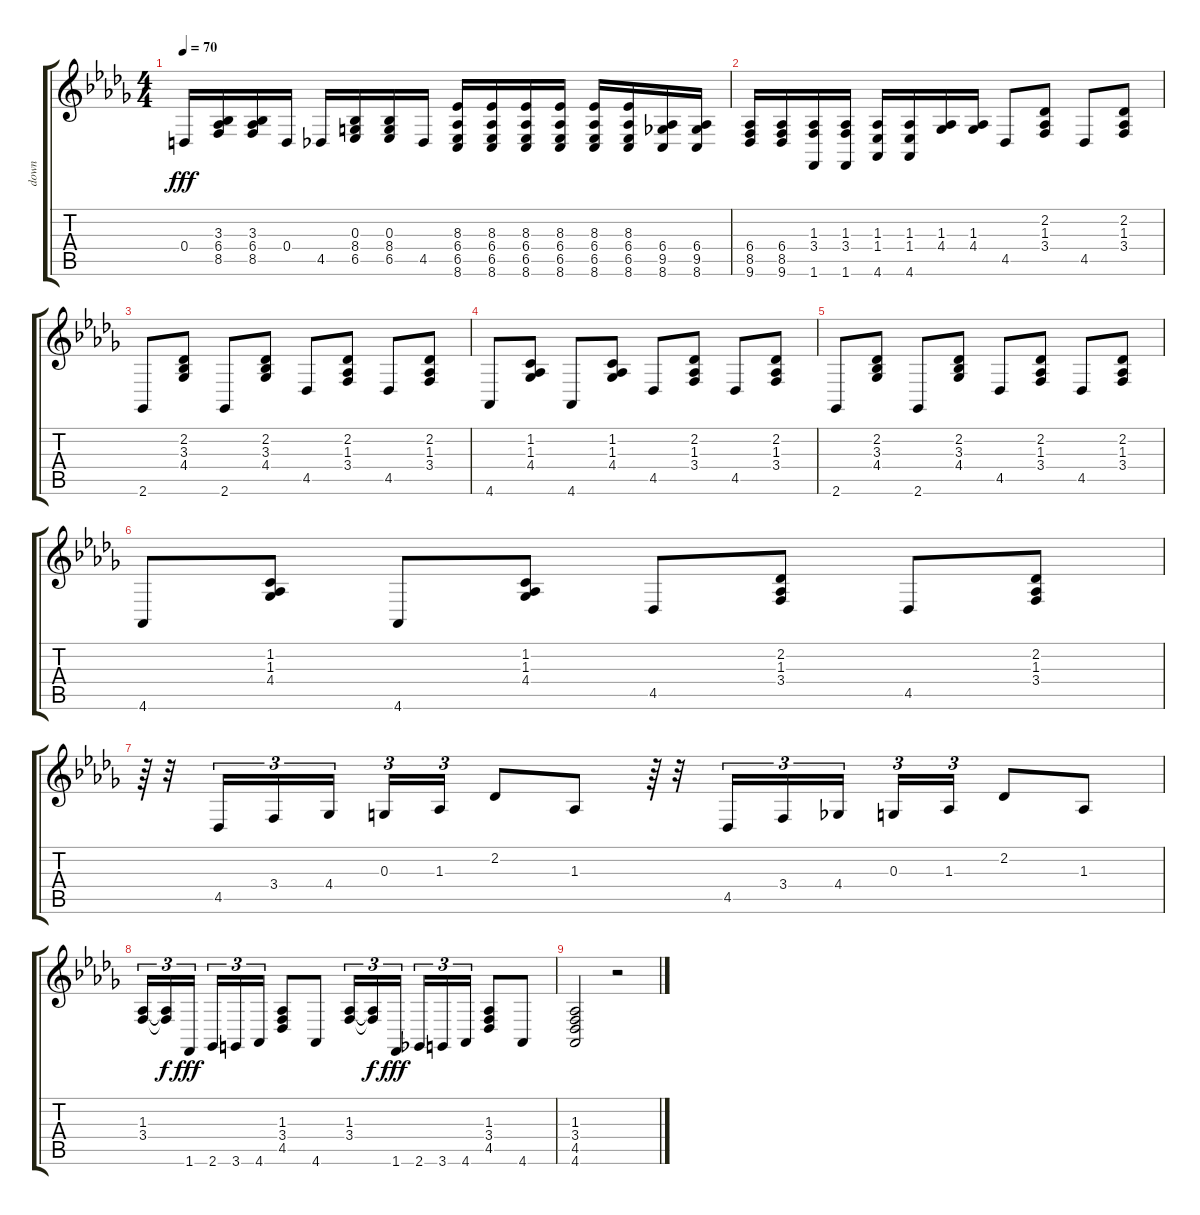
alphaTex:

\track ("down" "down") {instrument acousticgrandpiano}
\staff {score tabs}
\tuning (E4 B3 G3 D3 A2 E2) {hide}
\ts (4 4)
\tempo 70
\clef g2
\ks db
0.4.16{dy fff} (3.3 6.4 8.5).16 (3.3 6.4 8.5).16 0.4.16 4.5.16 (0.3 8.4 6.5).16 (0.3 8.4 6.5).16 4.5.16 (8.3 6.4 6.5 8.6).16 (8.3 6.4 6.5 8.6).16 (8.3 6.4 6.5 8.6).16 (8.3 6.4 6.5 8.6).16 (8.3 6.4 6.5 8.6).16 (8.3 6.4 6.5 8.6).16 (6.4 9.5 8.6).16 (6.4 9.5 8.6).16 |
(6.4 8.5 9.6).16 (6.4 8.5 9.6).16 (1.3 3.4 1.6).16 (1.3 3.4 1.6).16 (1.3 1.4 4.6).16 (1.3 1.4 4.6).16 (1.3 4.4).16 (1.3 4.4).16 4.5.8 (2.2 1.3 3.4).8 4.5.8 (2.2 1.3 3.4).8 |
2.6.8 (2.2 3.3 4.4).8 2.6.8 (2.2 3.3 4.4).8 4.5.8 (2.2 1.3 3.4).8 4.5.8 (2.2 1.3 3.4).8 |
4.6.8 (1.2 1.3 4.4).8 4.6.8 (1.2 1.3 4.4).8 4.5.8 (2.2 1.3 3.4).8 4.5.8 (2.2 1.3 3.4).8 |
2.6.8 (2.2 3.3 4.4).8 2.6.8 (2.2 3.3 4.4).8 4.5.8 (2.2 1.3 3.4).8 4.5.8 (2.2 1.3 3.4).8 |
4.6.8 (1.2 1.3 4.4).8 4.6.8 (1.2 1.3 4.4).8 4.5.8 (2.2 1.3 3.4).8 4.5.8 (2.2 1.3 3.4).8 |
r.64{tu (3 2)} r.32 4.5.16{tu (3 2)} 3.4.16{tu (3 2)} 4.4.16{tu (3 2) beam splitsecondary} 0.3.16{tu (3 2)} 1.3.16{tu (3 2)} 2.2.8 1.3.8 r.64{tu (3 2)} r.32 4.5.16{tu (3 2)} 3.4.16{tu (3 2)} 4.4.16{tu (3 2) beam splitsecondary} 0.3.16{tu (3 2)} 1.3.16{tu (3 2)} 2.2.8 1.3.8 |
(1.3 3.4).16{tu (3 2)} (1.3{t} 3.4{t}).16{tu (3 2) dy f} 1.6.16{tu (3 2) dy fff beam splitsecondary} 2.6.16{tu (3 2)} 3.6.16{tu (3 2)} 4.6.16{tu (3 2)} (1.3 3.4 4.5).8 4.6.8 (1.3 3.4).16{tu (3 2)} (1.3{t} 3.4{t}).16{tu (3 2) dy f} 1.6.16{tu (3 2) dy fff beam splitsecondary} 2.6.16{tu (3 2)} 3.6.16{tu (3 2)} 4.6.16{tu (3 2)} (1.3 3.4 4.5).8 4.6.8 |
(1.3 3.4 4.5 4.6).2 r.2
